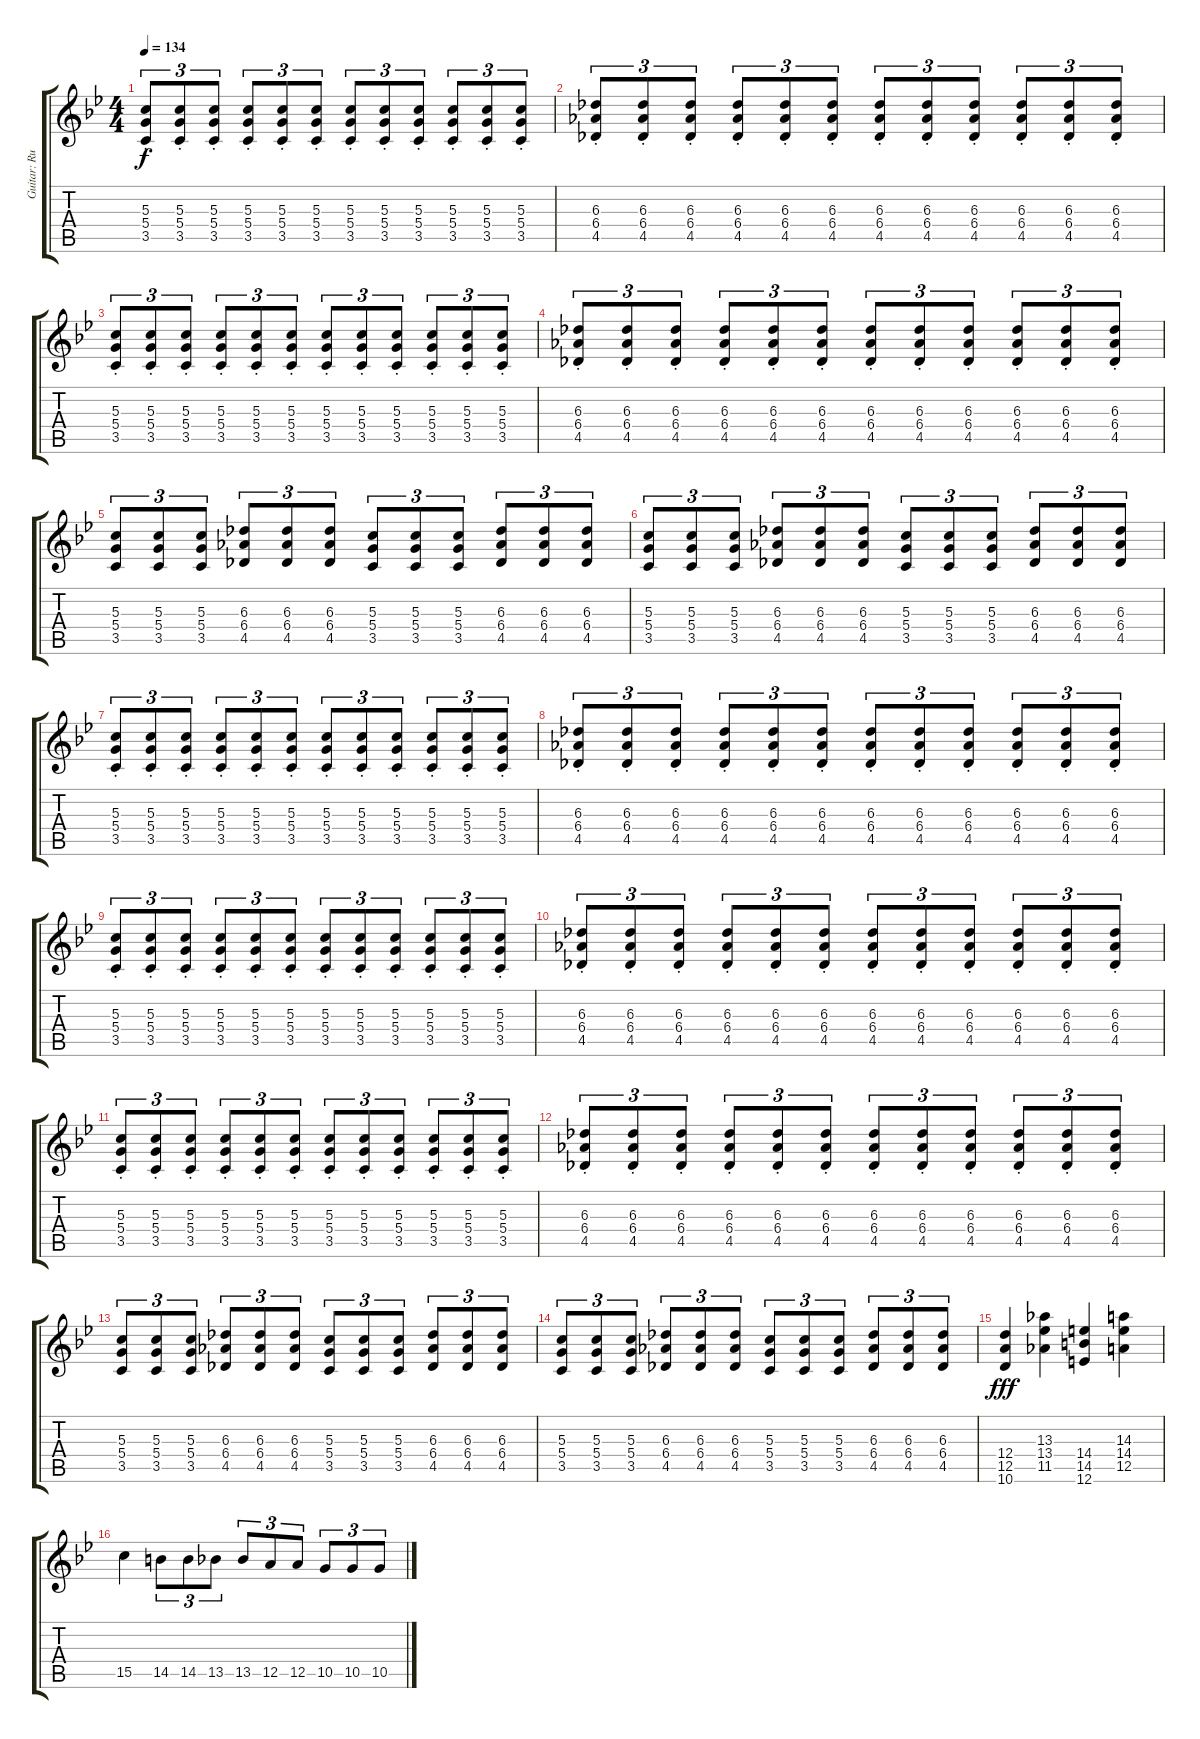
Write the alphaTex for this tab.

\track ("Guitar: Rudolf" "Guitar: Ru") {instrument distortionguitar}
\staff {score tabs}
\tuning (E4 B3 G3 D3 A2 E2) {hide}
\ts (4 4)
\tempo 134
\clef g2
\ks bb
(5.3{st} 5.4{st} 3.5{st}).8{tu (3 2) dy f} (5.3{st} 5.4{st} 3.5{st}).8{tu (3 2)} (5.3{st} 5.4{st} 3.5{st}).8{tu (3 2)} (5.3{st} 5.4{st} 3.5{st}).8{tu (3 2)} (5.3{st} 5.4{st} 3.5{st}).8{tu (3 2)} (5.3{st} 5.4{st} 3.5{st}).8{tu (3 2)} (5.3{st} 5.4{st} 3.5{st}).8{tu (3 2)} (5.3{st} 5.4{st} 3.5{st}).8{tu (3 2)} (5.3{st} 5.4{st} 3.5{st}).8{tu (3 2)} (5.3{st} 5.4{st} 3.5{st}).8{tu (3 2)} (5.3{st} 5.4{st} 3.5{st}).8{tu (3 2)} (5.3{st} 5.4{st} 3.5{st}).8{tu (3 2)} |
(6.3{st} 6.4{st} 4.5{st}).8{tu (3 2)} (6.3{st} 6.4{st} 4.5{st}).8{tu (3 2)} (6.3{st} 6.4{st} 4.5{st}).8{tu (3 2)} (6.3{st} 6.4{st} 4.5{st}).8{tu (3 2)} (6.3{st} 6.4{st} 4.5{st}).8{tu (3 2)} (6.3{st} 6.4{st} 4.5{st}).8{tu (3 2)} (6.3{st} 6.4{st} 4.5{st}).8{tu (3 2)} (6.3{st} 6.4{st} 4.5{st}).8{tu (3 2)} (6.3{st} 6.4{st} 4.5{st}).8{tu (3 2)} (6.3{st} 6.4{st} 4.5{st}).8{tu (3 2)} (6.3{st} 6.4{st} 4.5{st}).8{tu (3 2)} (6.3{st} 6.4{st} 4.5{st}).8{tu (3 2)} |
(5.3{st} 5.4{st} 3.5{st}).8{tu (3 2)} (5.3{st} 5.4{st} 3.5{st}).8{tu (3 2)} (5.3{st} 5.4{st} 3.5{st}).8{tu (3 2)} (5.3{st} 5.4{st} 3.5{st}).8{tu (3 2)} (5.3{st} 5.4{st} 3.5{st}).8{tu (3 2)} (5.3{st} 5.4{st} 3.5{st}).8{tu (3 2)} (5.3{st} 5.4{st} 3.5{st}).8{tu (3 2)} (5.3{st} 5.4{st} 3.5{st}).8{tu (3 2)} (5.3{st} 5.4{st} 3.5{st}).8{tu (3 2)} (5.3{st} 5.4{st} 3.5{st}).8{tu (3 2)} (5.3{st} 5.4{st} 3.5{st}).8{tu (3 2)} (5.3{st} 5.4{st} 3.5{st}).8{tu (3 2)} |
(6.3{st} 6.4{st} 4.5{st}).8{tu (3 2)} (6.3{st} 6.4{st} 4.5{st}).8{tu (3 2)} (6.3{st} 6.4{st} 4.5{st}).8{tu (3 2)} (6.3{st} 6.4{st} 4.5{st}).8{tu (3 2)} (6.3{st} 6.4{st} 4.5{st}).8{tu (3 2)} (6.3{st} 6.4{st} 4.5{st}).8{tu (3 2)} (6.3{st} 6.4{st} 4.5{st}).8{tu (3 2)} (6.3{st} 6.4{st} 4.5{st}).8{tu (3 2)} (6.3{st} 6.4{st} 4.5{st}).8{tu (3 2)} (6.3{st} 6.4{st} 4.5{st}).8{tu (3 2)} (6.3{st} 6.4{st} 4.5{st}).8{tu (3 2)} (6.3{st} 6.4{st} 4.5{st}).8{tu (3 2)} |
(5.3 5.4 3.5).8{tu (3 2)} (5.3 5.4 3.5).8{tu (3 2)} (5.3 5.4 3.5).8{tu (3 2)} (6.3 6.4 4.5).8{tu (3 2)} (6.3 6.4 4.5).8{tu (3 2)} (6.3 6.4 4.5).8{tu (3 2)} (5.3 5.4 3.5).8{tu (3 2)} (5.3 5.4 3.5).8{tu (3 2)} (5.3 5.4 3.5).8{tu (3 2)} (6.3 6.4 4.5).8{tu (3 2)} (6.3 6.4 4.5).8{tu (3 2)} (6.3 6.4 4.5).8{tu (3 2)} |
(5.3 5.4 3.5).8{tu (3 2)} (5.3 5.4 3.5).8{tu (3 2)} (5.3 5.4 3.5).8{tu (3 2)} (6.3 6.4 4.5).8{tu (3 2)} (6.3 6.4 4.5).8{tu (3 2)} (6.3 6.4 4.5).8{tu (3 2)} (5.3 5.4 3.5).8{tu (3 2)} (5.3 5.4 3.5).8{tu (3 2)} (5.3 5.4 3.5).8{tu (3 2)} (6.3 6.4 4.5).8{tu (3 2)} (6.3 6.4 4.5).8{tu (3 2)} (6.3 6.4 4.5).8{tu (3 2)} |
(5.3{st} 5.4{st} 3.5{st}).8{tu (3 2)} (5.3{st} 5.4{st} 3.5{st}).8{tu (3 2)} (5.3{st} 5.4{st} 3.5{st}).8{tu (3 2)} (5.3{st} 5.4{st} 3.5{st}).8{tu (3 2)} (5.3{st} 5.4{st} 3.5{st}).8{tu (3 2)} (5.3{st} 5.4{st} 3.5{st}).8{tu (3 2)} (5.3{st} 5.4{st} 3.5{st}).8{tu (3 2)} (5.3{st} 5.4{st} 3.5{st}).8{tu (3 2)} (5.3{st} 5.4{st} 3.5{st}).8{tu (3 2)} (5.3{st} 5.4{st} 3.5{st}).8{tu (3 2)} (5.3{st} 5.4{st} 3.5{st}).8{tu (3 2)} (5.3{st} 5.4{st} 3.5{st}).8{tu (3 2)} |
(6.3{st} 6.4{st} 4.5{st}).8{tu (3 2)} (6.3{st} 6.4{st} 4.5{st}).8{tu (3 2)} (6.3{st} 6.4{st} 4.5{st}).8{tu (3 2)} (6.3{st} 6.4{st} 4.5{st}).8{tu (3 2)} (6.3{st} 6.4{st} 4.5{st}).8{tu (3 2)} (6.3{st} 6.4{st} 4.5{st}).8{tu (3 2)} (6.3{st} 6.4{st} 4.5{st}).8{tu (3 2)} (6.3{st} 6.4{st} 4.5{st}).8{tu (3 2)} (6.3{st} 6.4{st} 4.5{st}).8{tu (3 2)} (6.3{st} 6.4{st} 4.5{st}).8{tu (3 2)} (6.3{st} 6.4{st} 4.5{st}).8{tu (3 2)} (6.3{st} 6.4{st} 4.5{st}).8{tu (3 2)} |
(5.3{st} 5.4{st} 3.5{st}).8{tu (3 2)} (5.3{st} 5.4{st} 3.5{st}).8{tu (3 2)} (5.3{st} 5.4{st} 3.5{st}).8{tu (3 2)} (5.3{st} 5.4{st} 3.5{st}).8{tu (3 2)} (5.3{st} 5.4{st} 3.5{st}).8{tu (3 2)} (5.3{st} 5.4{st} 3.5{st}).8{tu (3 2)} (5.3{st} 5.4{st} 3.5{st}).8{tu (3 2)} (5.3{st} 5.4{st} 3.5{st}).8{tu (3 2)} (5.3{st} 5.4{st} 3.5{st}).8{tu (3 2)} (5.3{st} 5.4{st} 3.5{st}).8{tu (3 2)} (5.3{st} 5.4{st} 3.5{st}).8{tu (3 2)} (5.3{st} 5.4{st} 3.5{st}).8{tu (3 2)} |
(6.3{st} 6.4{st} 4.5{st}).8{tu (3 2)} (6.3{st} 6.4{st} 4.5{st}).8{tu (3 2)} (6.3{st} 6.4{st} 4.5{st}).8{tu (3 2)} (6.3{st} 6.4{st} 4.5{st}).8{tu (3 2)} (6.3{st} 6.4{st} 4.5{st}).8{tu (3 2)} (6.3{st} 6.4{st} 4.5{st}).8{tu (3 2)} (6.3{st} 6.4{st} 4.5{st}).8{tu (3 2)} (6.3{st} 6.4{st} 4.5{st}).8{tu (3 2)} (6.3{st} 6.4{st} 4.5{st}).8{tu (3 2)} (6.3{st} 6.4{st} 4.5{st}).8{tu (3 2)} (6.3{st} 6.4{st} 4.5{st}).8{tu (3 2)} (6.3{st} 6.4{st} 4.5{st}).8{tu (3 2)} |
(5.3{st} 5.4{st} 3.5{st}).8{tu (3 2)} (5.3{st} 5.4{st} 3.5{st}).8{tu (3 2)} (5.3{st} 5.4{st} 3.5{st}).8{tu (3 2)} (5.3{st} 5.4{st} 3.5{st}).8{tu (3 2)} (5.3{st} 5.4{st} 3.5{st}).8{tu (3 2)} (5.3{st} 5.4{st} 3.5{st}).8{tu (3 2)} (5.3{st} 5.4{st} 3.5{st}).8{tu (3 2)} (5.3{st} 5.4{st} 3.5{st}).8{tu (3 2)} (5.3{st} 5.4{st} 3.5{st}).8{tu (3 2)} (5.3{st} 5.4{st} 3.5{st}).8{tu (3 2)} (5.3{st} 5.4{st} 3.5{st}).8{tu (3 2)} (5.3{st} 5.4{st} 3.5{st}).8{tu (3 2)} |
(6.3{st} 6.4{st} 4.5{st}).8{tu (3 2)} (6.3{st} 6.4{st} 4.5{st}).8{tu (3 2)} (6.3{st} 6.4{st} 4.5{st}).8{tu (3 2)} (6.3{st} 6.4{st} 4.5{st}).8{tu (3 2)} (6.3{st} 6.4{st} 4.5{st}).8{tu (3 2)} (6.3{st} 6.4{st} 4.5{st}).8{tu (3 2)} (6.3{st} 6.4{st} 4.5{st}).8{tu (3 2)} (6.3{st} 6.4{st} 4.5{st}).8{tu (3 2)} (6.3{st} 6.4{st} 4.5{st}).8{tu (3 2)} (6.3{st} 6.4{st} 4.5{st}).8{tu (3 2)} (6.3{st} 6.4{st} 4.5{st}).8{tu (3 2)} (6.3{st} 6.4{st} 4.5{st}).8{tu (3 2)} |
(5.3 5.4 3.5).8{tu (3 2)} (5.3 5.4 3.5).8{tu (3 2)} (5.3 5.4 3.5).8{tu (3 2)} (6.3 6.4 4.5).8{tu (3 2)} (6.3 6.4 4.5).8{tu (3 2)} (6.3 6.4 4.5).8{tu (3 2)} (5.3 5.4 3.5).8{tu (3 2)} (5.3 5.4 3.5).8{tu (3 2)} (5.3 5.4 3.5).8{tu (3 2)} (6.3 6.4 4.5).8{tu (3 2)} (6.3 6.4 4.5).8{tu (3 2)} (6.3 6.4 4.5).8{tu (3 2)} |
(5.3 5.4 3.5).8{tu (3 2)} (5.3 5.4 3.5).8{tu (3 2)} (5.3 5.4 3.5).8{tu (3 2)} (6.3 6.4 4.5).8{tu (3 2)} (6.3 6.4 4.5).8{tu (3 2)} (6.3 6.4 4.5).8{tu (3 2)} (5.3 5.4 3.5).8{tu (3 2)} (5.3 5.4 3.5).8{tu (3 2)} (5.3 5.4 3.5).8{tu (3 2)} (6.3 6.4 4.5).8{tu (3 2)} (6.3 6.4 4.5).8{tu (3 2)} (6.3 6.4 4.5).8{tu (3 2)} |
(12.4 12.5 10.6).4{dy fff} (13.3 13.4 11.5).4 (14.4 14.5 12.6).4 (14.3 14.4 12.5).4 |
15.5.4 14.5.8{tu (3 2)} 14.5.8{tu (3 2)} 13.5.8{tu (3 2)} 13.5.8{tu (3 2)} 12.5.8{tu (3 2)} 12.5.8{tu (3 2)} 10.5.8{tu (3 2)} 10.5.8{tu (3 2)} 10.5.8{tu (3 2)}
